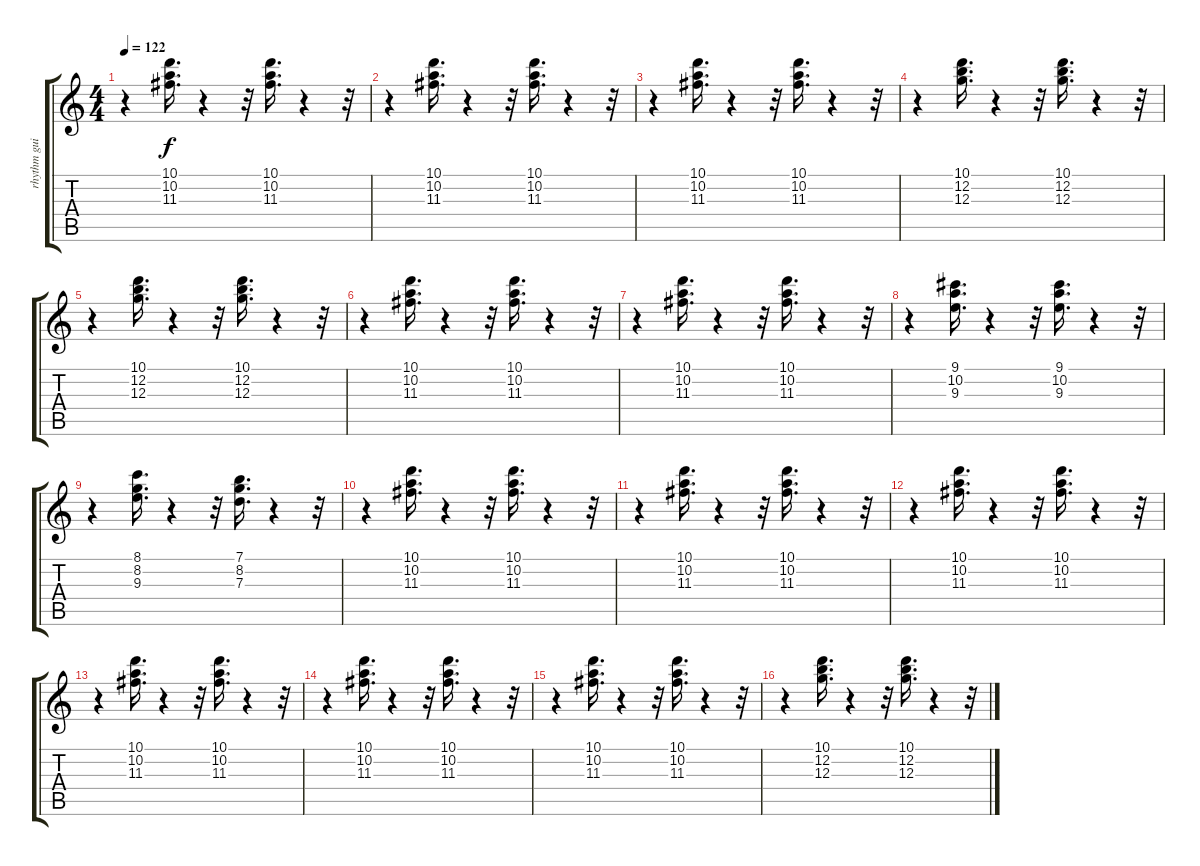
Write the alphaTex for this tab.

\track ("rhythm guitar" "rhythm gui") {instrument electricguitarmuted}
\staff {score tabs}
\tuning (E4 B3 G3 D3 A2 E2) {hide}
\ts (4 4)
\tempo 122
\clef g2
\ks c
r.4{dy f} (10.1 10.2 11.3).16{d} r.4 r.32 (10.1 10.2 11.3).16{d} r.4 r.32 |
r.4 (10.1 10.2 11.3).16{d} r.4 r.32 (10.1 10.2 11.3).16{d} r.4 r.32 |
r.4 (10.1 10.2 11.3).16{d} r.4 r.32 (10.1 10.2 11.3).16{d} r.4 r.32 |
r.4 (10.1 12.2 12.3).16{d} r.4 r.32 (10.1 12.2 12.3).16{d} r.4 r.32 |
r.4 (10.1 12.2 12.3).16{d} r.4 r.32 (10.1 12.2 12.3).16{d} r.4 r.32 |
r.4 (10.1 10.2 11.3).16{d} r.4 r.32 (10.1 10.2 11.3).16{d} r.4 r.32 |
r.4 (10.1 10.2 11.3).16{d} r.4 r.32 (10.1 10.2 11.3).16{d} r.4 r.32 |
r.4 (9.1 10.2 9.3).16{d} r.4 r.32 (9.1 10.2 9.3).16{d} r.4 r.32 |
r.4 (8.1 8.2 9.3).16{d} r.4 r.32 (7.1 8.2 7.3).16{d} r.4 r.32 |
r.4 (10.1 10.2 11.3).16{d} r.4 r.32 (10.1 10.2 11.3).16{d} r.4 r.32 |
r.4 (10.1 10.2 11.3).16{d} r.4 r.32 (10.1 10.2 11.3).16{d} r.4 r.32 |
r.4 (10.1 10.2 11.3).16{d} r.4 r.32 (10.1 10.2 11.3).16{d} r.4 r.32 |
r.4 (10.1 10.2 11.3).16{d} r.4 r.32 (10.1 10.2 11.3).16{d} r.4 r.32 |
r.4 (10.1 10.2 11.3).16{d} r.4 r.32 (10.1 10.2 11.3).16{d} r.4 r.32 |
r.4 (10.1 10.2 11.3).16{d} r.4 r.32 (10.1 10.2 11.3).16{d} r.4 r.32 |
r.4 (10.1 12.2 12.3).16{d} r.4 r.32 (10.1 12.2 12.3).16{d} r.4 r.32
